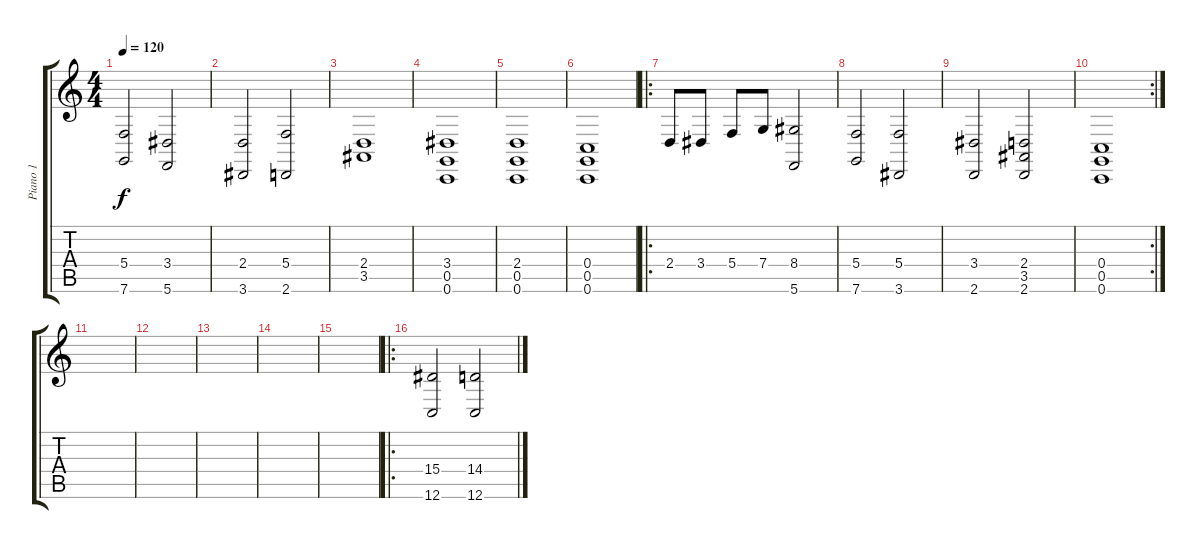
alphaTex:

\track ("Piano 1" "Piano 1") {instrument acousticgrandpiano}
\staff {score tabs}
\tuning (D4 A3 F3 C3 G2 C2) {hide}
\ts (4 4)
\tempo 120
\clef g2
\ks c
(5.4 7.6).2{dy f} (3.4 5.6).2 |
(2.4 3.6).2 (5.4 2.6).2 |
(2.4 3.5).1 |
(3.4 0.5 0.6).1 |
(2.4 0.5 0.6).1 |
(0.4 0.5 0.6).1 |
\ro
2.4.8 3.4.8 5.4.8 7.4.8 (8.4 5.6).2 |
(5.4 7.6).2 (5.4 3.6).2 |
(3.4 2.6).2 (2.4 3.5 2.6).2 |
\rc 2
(0.4 0.5 0.6).1 |
|
|
|
|
|
\ro
(15.4 12.6).2 (14.4 12.6).2
